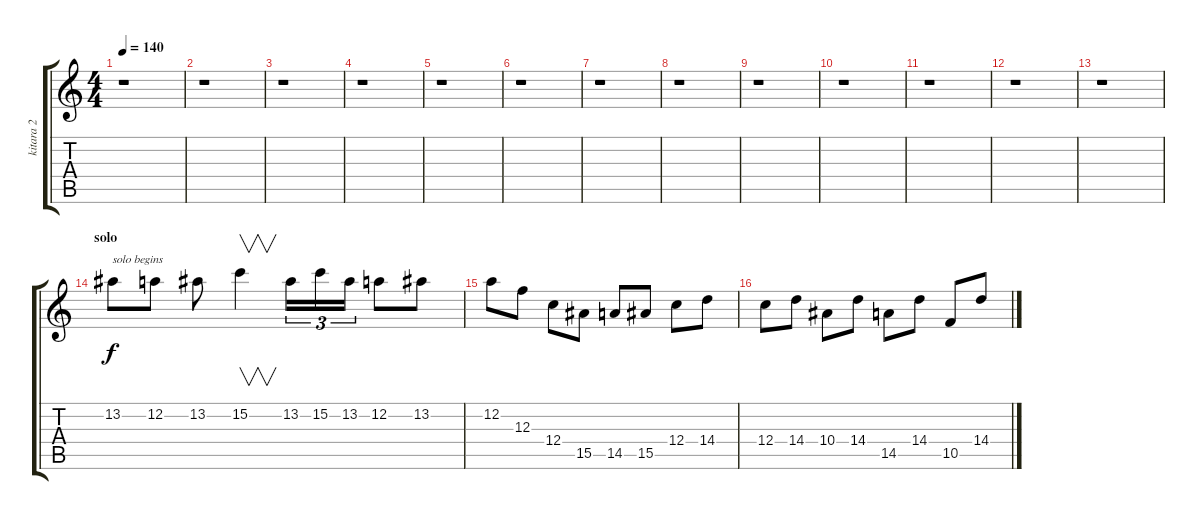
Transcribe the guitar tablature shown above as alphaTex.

\track ("kitara 2" "kitara 2") {instrument distortionguitar}
\staff {score tabs}
\tuning (D4 A3 F3 C3 G2 D2) {hide}
\ts (4 4)
\tempo 140
\clef g2
\ks c
r.1{dy f} |
r.1 |
r.1 |
r.1 |
r.1 |
r.1 |
r.1 |
r.1 |
r.1 |
r.1 |
r.1 |
r.1 |
r.1 |
\section ("" "solo")
13.2.8{txt "solo begins" volume 12 instrument overdrivenguitar} 12.2.8 13.2.8 15.2.4{v} 13.2.16{tu (3 2)} 15.2.16{tu (3 2)} 13.2.16{tu (3 2)} 12.2.8 13.2.8 |
12.2.8 12.3.8 12.4.8 15.5.8 14.5.8 15.5.8 12.4.8 14.4.8 |
12.4.8 14.4.8 10.4.8 14.4.8 14.5.8 14.4.8 10.5.8 14.4.8
